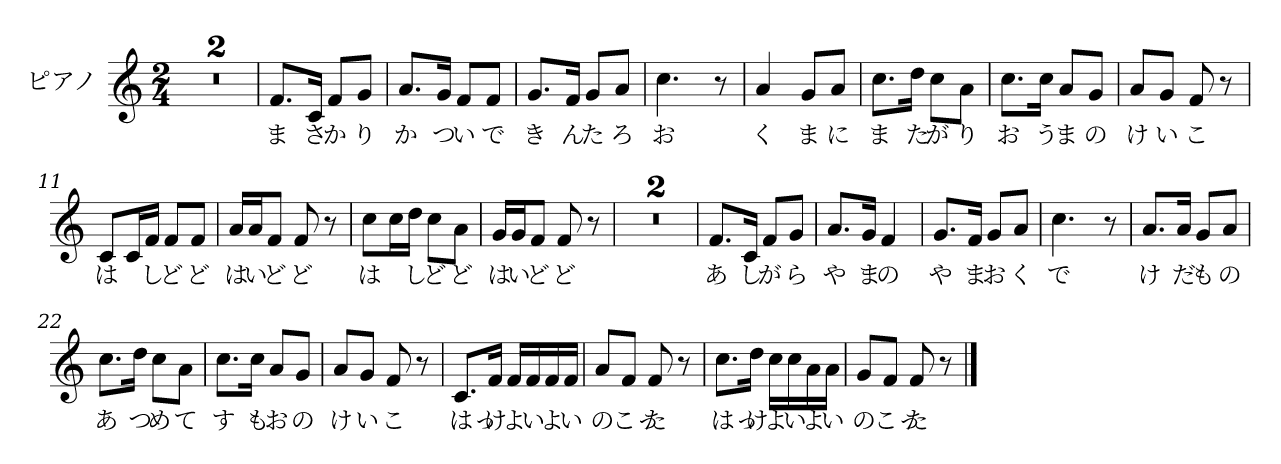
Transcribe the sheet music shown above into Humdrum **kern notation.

**kern	**text
*part1	*part1
*staff1	*staff1
*I"ピアノ	*
*clefG2	*
*k[]	*
*M2/4	*
*MM80	*
=1	=1
2r	.
=2	=2
2r	.
=3	=3
!	!LO:LY:b
8.f/L	ま
!	!LO:LY:b
16c/Jk	さ
!	!LO:LY:b
8f/L	か
!	!LO:LY:b
8g/J	り
=4	=4
!	!LO:LY:b
8.a/L	か
!	!LO:LY:b
16g/Jk	つ
!	!LO:LY:b
8f/L	い
!	!LO:LY:b
8f/J	で
=5	=5
!	!LO:LY:b
8.g/L	き
!	!LO:LY:b
16f/Jk	ん
!	!LO:LY:b
8g/L	た
!	!LO:LY:b
8a/J	ろ
=6	=6
!	!LO:LY:b
4.cc\	お
8r	.
=7	=7
!	!LO:LY:b
4a/	く
!	!LO:LY:b
8g/L	ま
!	!LO:LY:b
8a/J	に
=8	=8
!	!LO:LY:b
8.cc\L	ま
!	!LO:LY:b
16dd\Jk	た
!	!LO:LY:b
8cc\L	が
!	!LO:LY:b
8a\J	り
=9	=9
!	!LO:LY:b
8.cc\L	お
!	!LO:LY:b
16cc\Jk	う
!	!LO:LY:b
8a/L	ま
!	!LO:LY:b
8g/J	の
=10	=10
!	!LO:LY:b
8a/L	け
!	!LO:LY:b
8g/J	い
!	!LO:LY:b
8f/	こ
8r	.
=11	=11
!	!LO:LY:b
8c/L	は
16c/L	.
!	!LO:LY:b
16f/JJ	し
!	!LO:LY:b
8f/L	ど
!	!LO:LY:b
8f/J	ど
!!LO:LB:g=z
=12	=12
!	!LO:LY:b
16a/LL	は
!	!LO:LY:b
16a/J	い
!	!LO:LY:b
8f/J	ど
!	!LO:LY:b
8f/	ど
8r	.
=13	=13
!	!LO:LY:b
8cc\L	は
16cc\L	.
!	!LO:LY:b
16dd\JJ	し
!	!LO:LY:b
8cc\L	ど
!	!LO:LY:b
8a\J	ど
=14	=14
!	!LO:LY:b
16g/LL	は
!	!LO:LY:b
16g/J	い
!	!LO:LY:b
8f/J	ど
!	!LO:LY:b
8f/	ど
8r	.
=15	=15
2r	.
=16	=16
2r	.
=17	=17
!	!LO:LY:b
8.f/L	あ
!	!LO:LY:b
16c/Jk	し
!	!LO:LY:b
8f/L	が
!	!LO:LY:b
8g/J	ら
=18	=18
!	!LO:LY:b
8.a/L	や
!	!LO:LY:b
16g/Jk	ま
!	!LO:LY:b
4f/	の
=19	=19
!	!LO:LY:b
8.g/L	や
!	!LO:LY:b
16f/Jk	ま
!	!LO:LY:b
8g/L	お
!	!LO:LY:b
8a/J	く
=20	=20
!	!LO:LY:b
4.cc\	で
8r	.
=21	=21
!	!LO:LY:b
8.a/L	け
!	!LO:LY:b
16a/Jk	だ
!	!LO:LY:b
8g/L	も
!	!LO:LY:b
8a/J	の
!!LO:LB:g=z
=22	=22
!	!LO:LY:b
8.cc\L	あ
!	!LO:LY:b
16dd\Jk	つ
!	!LO:LY:b
8cc\L	め
!	!LO:LY:b
8a\J	て
=23	=23
!	!LO:LY:b
8.cc\L	す
!	!LO:LY:b
16cc\Jk	も
!	!LO:LY:b
8a/L	お
!	!LO:LY:b
8g/J	の
=24	=24
!	!LO:LY:b
8a/L	け
!	!LO:LY:b
8g/J	い
!	!LO:LY:b
8f/	こ
8r	.
=25	=25
!	!LO:LY:b
8.c/L	はっ
!	!LO:LY:b
16f/Jk	け
!	!LO:LY:b
16f/LL	よ
!	!LO:LY:b
16f/	い
!	!LO:LY:b
16f/	よ
!	!LO:LY:b
16f/JJ	い
=26	=26
!	!LO:LY:b
8a/L	の
!	!LO:LY:b
8f/J	こっ
!	!LO:LY:b
8f/	た
8r	.
=27	=27
!	!LO:LY:b
8.cc\L	はっ
!	!LO:LY:b
16dd\Jk	け
!	!LO:LY:b
16cc\LL	よ
!	!LO:LY:b
16cc\	い
!	!LO:LY:b
16a\	よ
!	!LO:LY:b
16a\JJ	い
=28	=28
!	!LO:LY:b
8g/L	の
!	!LO:LY:b
8f/J	こっ
!	!LO:LY:b
8f/	た
8r	.
==	==
*-	*-
